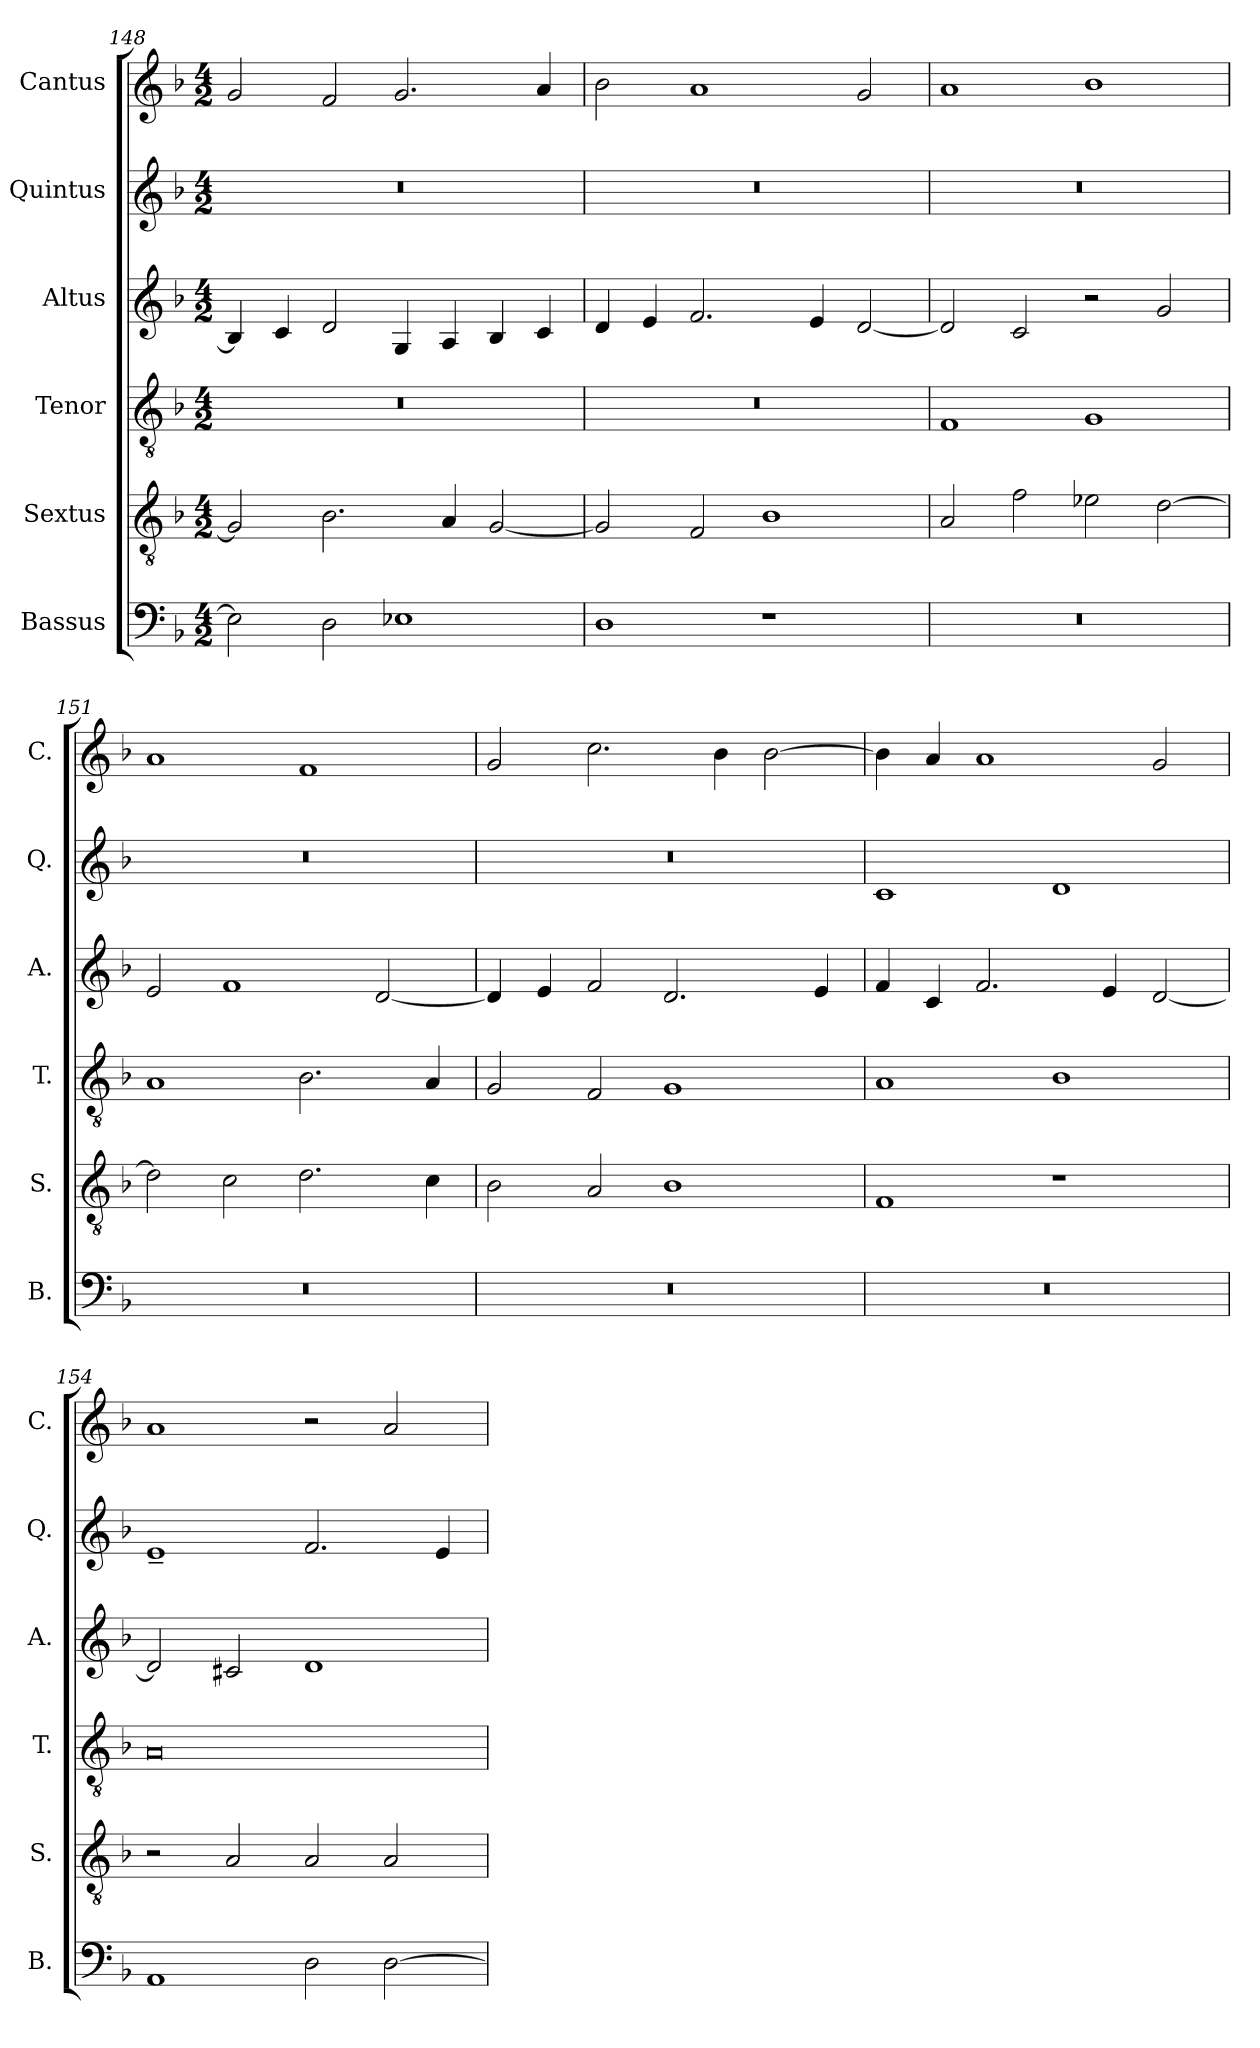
**kern	**kern	**kern	**kern	**kern	**kern
*part6	*part5	*part4	*part3	*part2	*part1
*staff6	*staff5	*staff4	*staff3	*staff2	*staff1
*I"Bassus	*I"Sextus	*I"Tenor	*I"Altus	*I"Quintus	*I"Cantus
*I'B.	*I'S.	*I'T.	*I'A.	*I'Q.	*I'C.
*clefF4	*clefGv2	*clefGv2	*clefG2	*clefG2	*clefG2
*k[b-]	*k[b-]	*k[b-]	*k[b-]	*k[b-]	*k[b-]
*M4/2	*M4/2	*M4/2	*M4/2	*M4/2	*M4/2
=148	=148	=148	=148	=148	=148
2E-\]	2G/]	0r	4B-/]	0r	2g/
.	.	.	4c/	.	.
2D\	2.B-\	.	2d/	.	2f/
1E-X	.	.	4G/	.	2.g/
.	4A/	.	4A/	.	.
.	[2G/	.	4B-/	.	.
.	.	.	4c/	.	4a/
=149	=149	=149	=149	=149	=149
1D	2G/]	0r	4d/	0r	2b-\
.	.	.	4e/	.	.
.	2F/	.	2.f/	.	1a
1r	1B-	.	.	.	.
.	.	.	4e/	.	.
.	.	.	[2d/	.	2g/
=150	=150	=150	=150	=150	=150
0r	2A/	1F	2d/]	0r	1a
.	2f\	.	2c/	.	.
.	2e-X\	1G	2r	.	1b-
.	[2d\	.	2g/	.	.
=151	=151	=151	=151	=151	=151
0r	2d\]	1A	2e/	0r	1a
.	2c\	.	1f	.	.
.	2.d\	2.B-\	.	.	1f
.	.	.	[2d/	.	.
.	4c\	4A/	.	.	.
=152	=152	=152	=152	=152	=152
0r	2B-\	2G/	4d/]	0r	2g/
.	.	.	4e/	.	.
.	2A/	2F/	2f/	.	2.cc\
.	1B-	1G	2.d/	.	.
.	.	.	.	.	4b-\
.	.	.	.	.	[2b-\
.	.	.	4e/	.	.
=153	=153	=153	=153	=153	=153
0r	1F	1A	4f/	1c	4b-\]
.	.	.	4c/	.	4a/
.	.	.	2.f/	.	1a
.	1r	1B-	.	1d	.
.	.	.	4e/	.	.
.	.	.	[2d/	.	2g/
!!LO:PB:g=z
=154	=154	=154	=154	=154	=154
1AA	2r	0A	2d/]	1e~	1a
.	2A/	.	2c#X/	.	.
2D\	2A/	.	1d	2.f/	2r
[2D\	2A/	.	.	.	2a/
.	.	.	.	4e/	.
=	=	=	=	=	=
*-	*-	*-	*-	*-	*-
